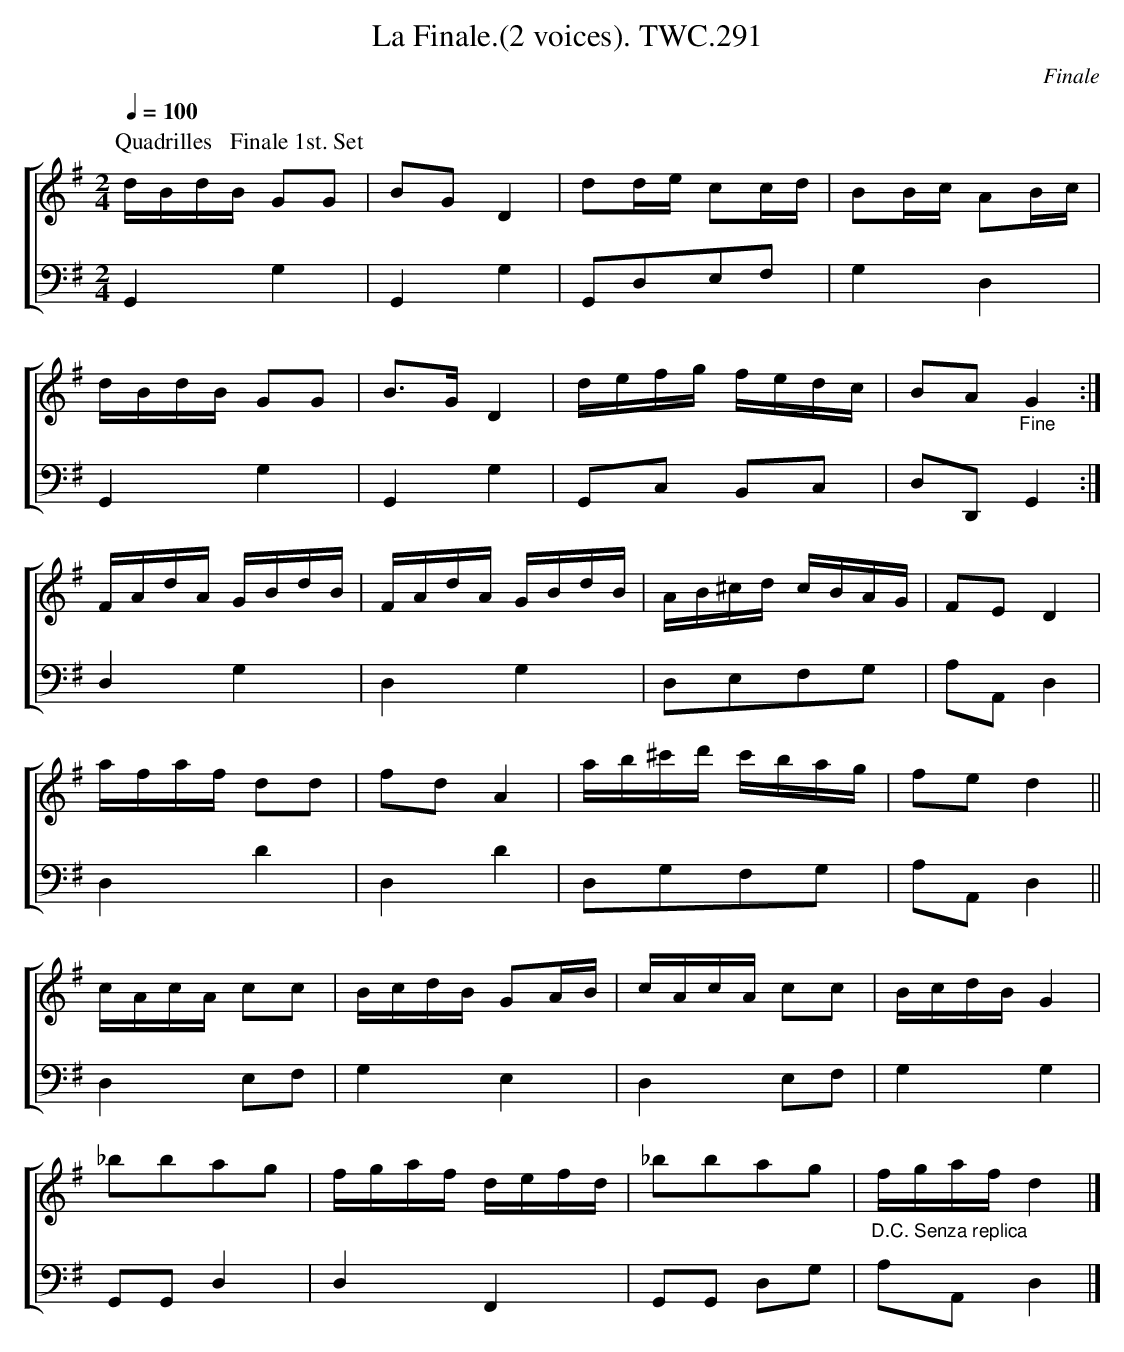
X:1
T:Finale.(2 voices). TWC.291, La
L:1/8
C:Finale
%%score [1 2]
M:2/4
Q:1/4=100
K:G
V:1
P:Quadrilles   Finale 1st. Set
d/B/d/B/ GG|BG D2|dd/e/ cc/d/|BB/c/ AB/c/|
d/B/d/B/ GG|B>G D2|d/e/f/g/ f/e/d/c/|BA "_Fine"G2 :|
F/A/d/A/ G/B/d/B/|F/A/d/A/ G/B/d/B/|A/B/^c/d/ c/B/A/G/|FE D2|
a/f/a/f/ dd|fd A2|a/b/^c'/d'/ c'/b/a/g/|fe d2||
c/A/c/A/ cc|B/c/d/B/ GA/B/|c/A/c/A/ cc|B/c/d/B/ G2|
_bbag|f/g/a/f/ d/e/f/d/|_bbag|"_D.C. Senza replica"f/g/a/f/ d2 |]
V:2 clef=bass octave=-2
G2g2|G2g2|Gdef|g2d2|
G2g2|G2g2|Gc Bc|dD G2 :|
d2g2|d2g2|defg|aA d2|
d2d'2|d2d'2|dgfg|aA d2||
d2 ef|g2e2|d2 ef|g2g2|GG d2|d2F2|GG dg|aA d2|]
